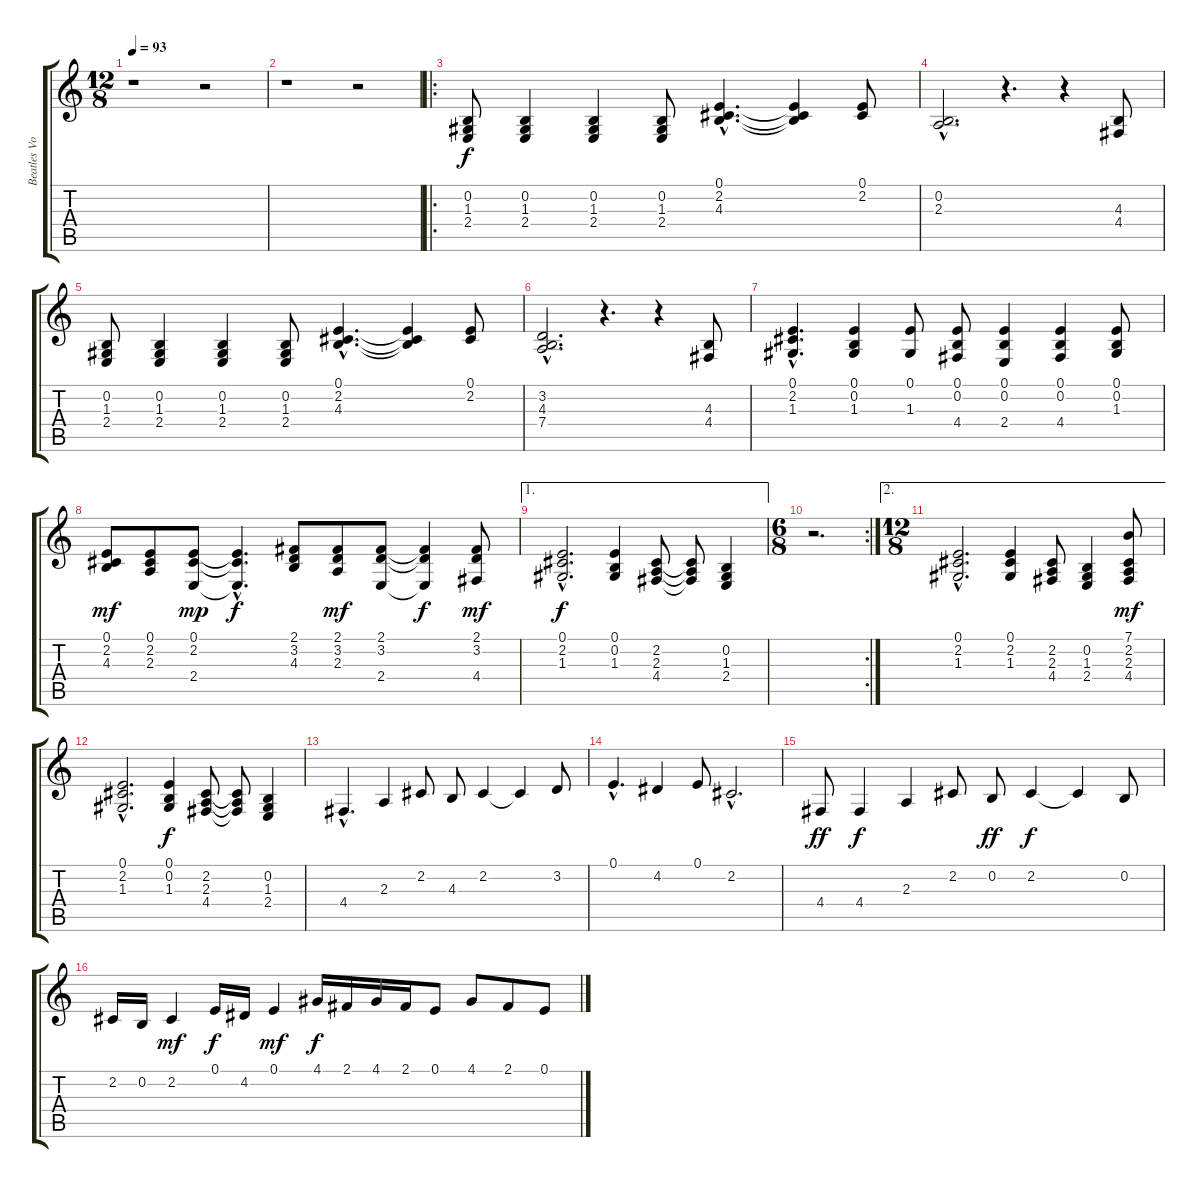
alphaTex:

\track ("Beatles Vocal" "Beatles Vo") {instrument clarinet}
\staff {score tabs}
\tuning (E4 B3 G3 D3 A2 E2) {hide}
\ts (12 8)
\tempo 93
\clef g2
\ks c
r.1{dy f instrument clarinet} r.2 |
r.1 r.2 |
\ro
(0.2 1.3 2.4).8 (0.2 1.3 2.4).4 (0.2 1.3 2.4).4 (0.2 1.3 2.4).8 (0.1{hac} 2.2{hac} 4.3{hac}).4{d} (0.1{t} 2.2{t} 4.3{t}).4 (0.1 2.2).8 |
(0.2{hac} 2.3{hac}).2{d} r.4{d} r.4 (4.3 4.4).8 |
(0.2 1.3 2.4).8 (0.2 1.3 2.4).4 (0.2 1.3 2.4).4 (0.2 1.3 2.4).8 (0.1{hac} 2.2{hac} 4.3{hac}).4{d} (0.1{t} 2.2{t} 4.3{t}).4 (0.1 2.2).8 |
(3.2{hac} 4.3{hac} 7.4{hac}).2{d} r.4{d} r.4 (4.3 4.4).8 |
(0.1{hac} 2.2{hac} 1.3{hac}).4{d} (0.1 0.2 1.3).4 (0.1 1.3).8 (0.1 0.2 4.4).8 (0.1 0.2 2.4).4 (0.1 0.2 4.4).4 (0.1 0.2 1.3).8 |
(0.1 2.2 4.3).8{dy mf} (0.1 2.2 2.3).8 (0.1 2.2 2.4).8{dy mp} (0.1{hac t} 2.2{hac t} 2.4{hac t}).4{d dy f} (2.1 3.2 4.3).8 (2.1 3.2 2.3).8{dy mf} (2.1 3.2 2.4).8 (2.1{t} 3.2{t} 2.4{t}).4{dy f} (2.1 3.2 4.4).8{dy mf} |
\ae 1
(0.1{hac} 2.2{hac} 1.3{hac}).2{d dy f} (0.1 0.2 1.3).4 (2.2 2.3 4.4).8 (2.2{t} 2.3{t} 4.4{t}).8 (0.2 1.3 2.4).4 |
\rc 2
\ts (6 8)
r.2{d} |
\ae 2
\ts (12 8)
(0.1{hac} 2.2{hac} 1.3{hac}).2{d} (0.1 2.2 1.3).4 (2.2 2.3 4.4).8 (0.2 1.3 2.4).4 (7.1 2.2 2.3 4.4).8{dy mf} |
(0.1{hac} 2.2{hac} 1.3{hac}).2{d} (0.1 0.2 1.3).4{dy f} (2.2 2.3 4.4).8 (2.2{t} 2.3{t} 4.4{t}).8 (0.2 1.3 2.4).4 |
4.4{hac}.4{d} 2.3.4 2.2.8 4.3.8 2.2.4 2.2{t}.4 3.2.8 |
0.1{hac}.4{d} 4.2.4 0.1.8 2.2{hac}.2{d} |
4.4.8{dy ff} 4.4.4{dy f} 2.3.4 2.2.8 0.2.8{dy ff} 2.2.4{dy f} 2.2{t}.4 0.2.8 |
2.2.16 0.2.16 2.2.4{dy mf} 0.1.16{dy f} 4.2.16 0.1.4{dy mf} 4.1.16{dy f} 2.1.16 4.1.16 2.1.16 0.1.8 4.1.8 2.1.8 0.1.8
